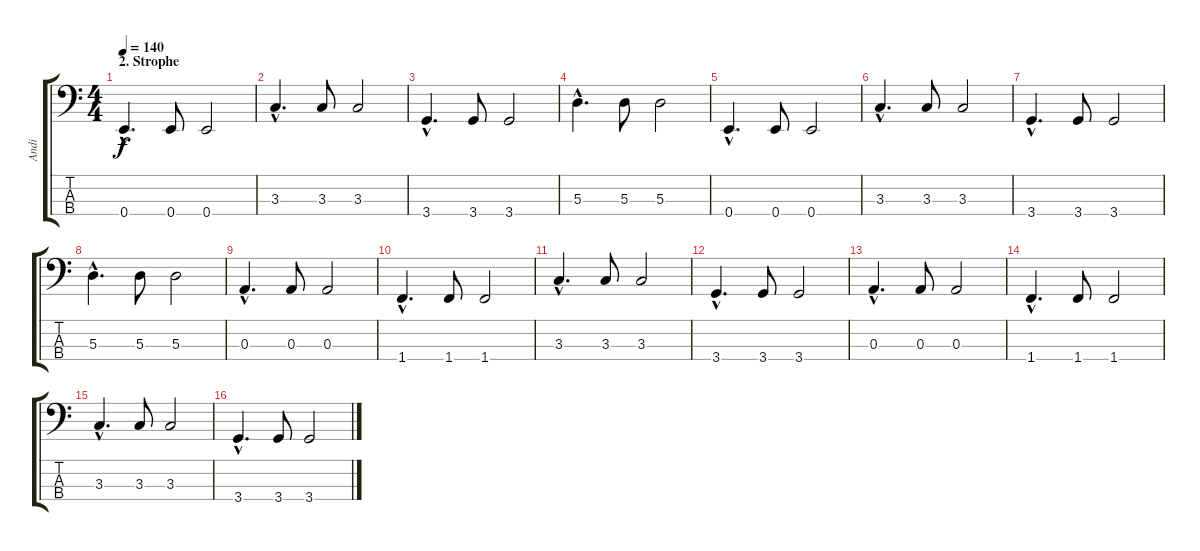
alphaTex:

\track ("Andi" "Andi") {instrument electricbassfinger}
\staff {score tabs}
\tuning (G2 D2 A1 E1) {hide}
\ts (4 4)
\section ("" "2. Strophe")
\tempo 140
\clef f4
\ks c
0.4{hac}.4{d dy f} 0.4.8 0.4.2 |
3.3{hac}.4{d} 3.3.8 3.3.2 |
3.4{hac}.4{d} 3.4.8 3.4.2 |
5.3{hac}.4{d} 5.3.8 5.3.2 |
0.4{hac}.4{d} 0.4.8 0.4.2 |
3.3{hac}.4{d} 3.3.8 3.3.2 |
3.4{hac}.4{d} 3.4.8 3.4.2 |
5.3{hac}.4{d} 5.3.8 5.3.2 |
0.3{hac}.4{d} 0.3.8 0.3.2 |
1.4{hac}.4{d} 1.4.8 1.4.2 |
3.3{hac}.4{d} 3.3.8 3.3.2 |
3.4{hac}.4{d} 3.4.8 3.4.2 |
0.3{hac}.4{d} 0.3.8 0.3.2 |
1.4{hac}.4{d} 1.4.8 1.4.2 |
3.3{hac}.4{d} 3.3.8 3.3.2 |
3.4{hac}.4{d} 3.4.8 3.4.2
